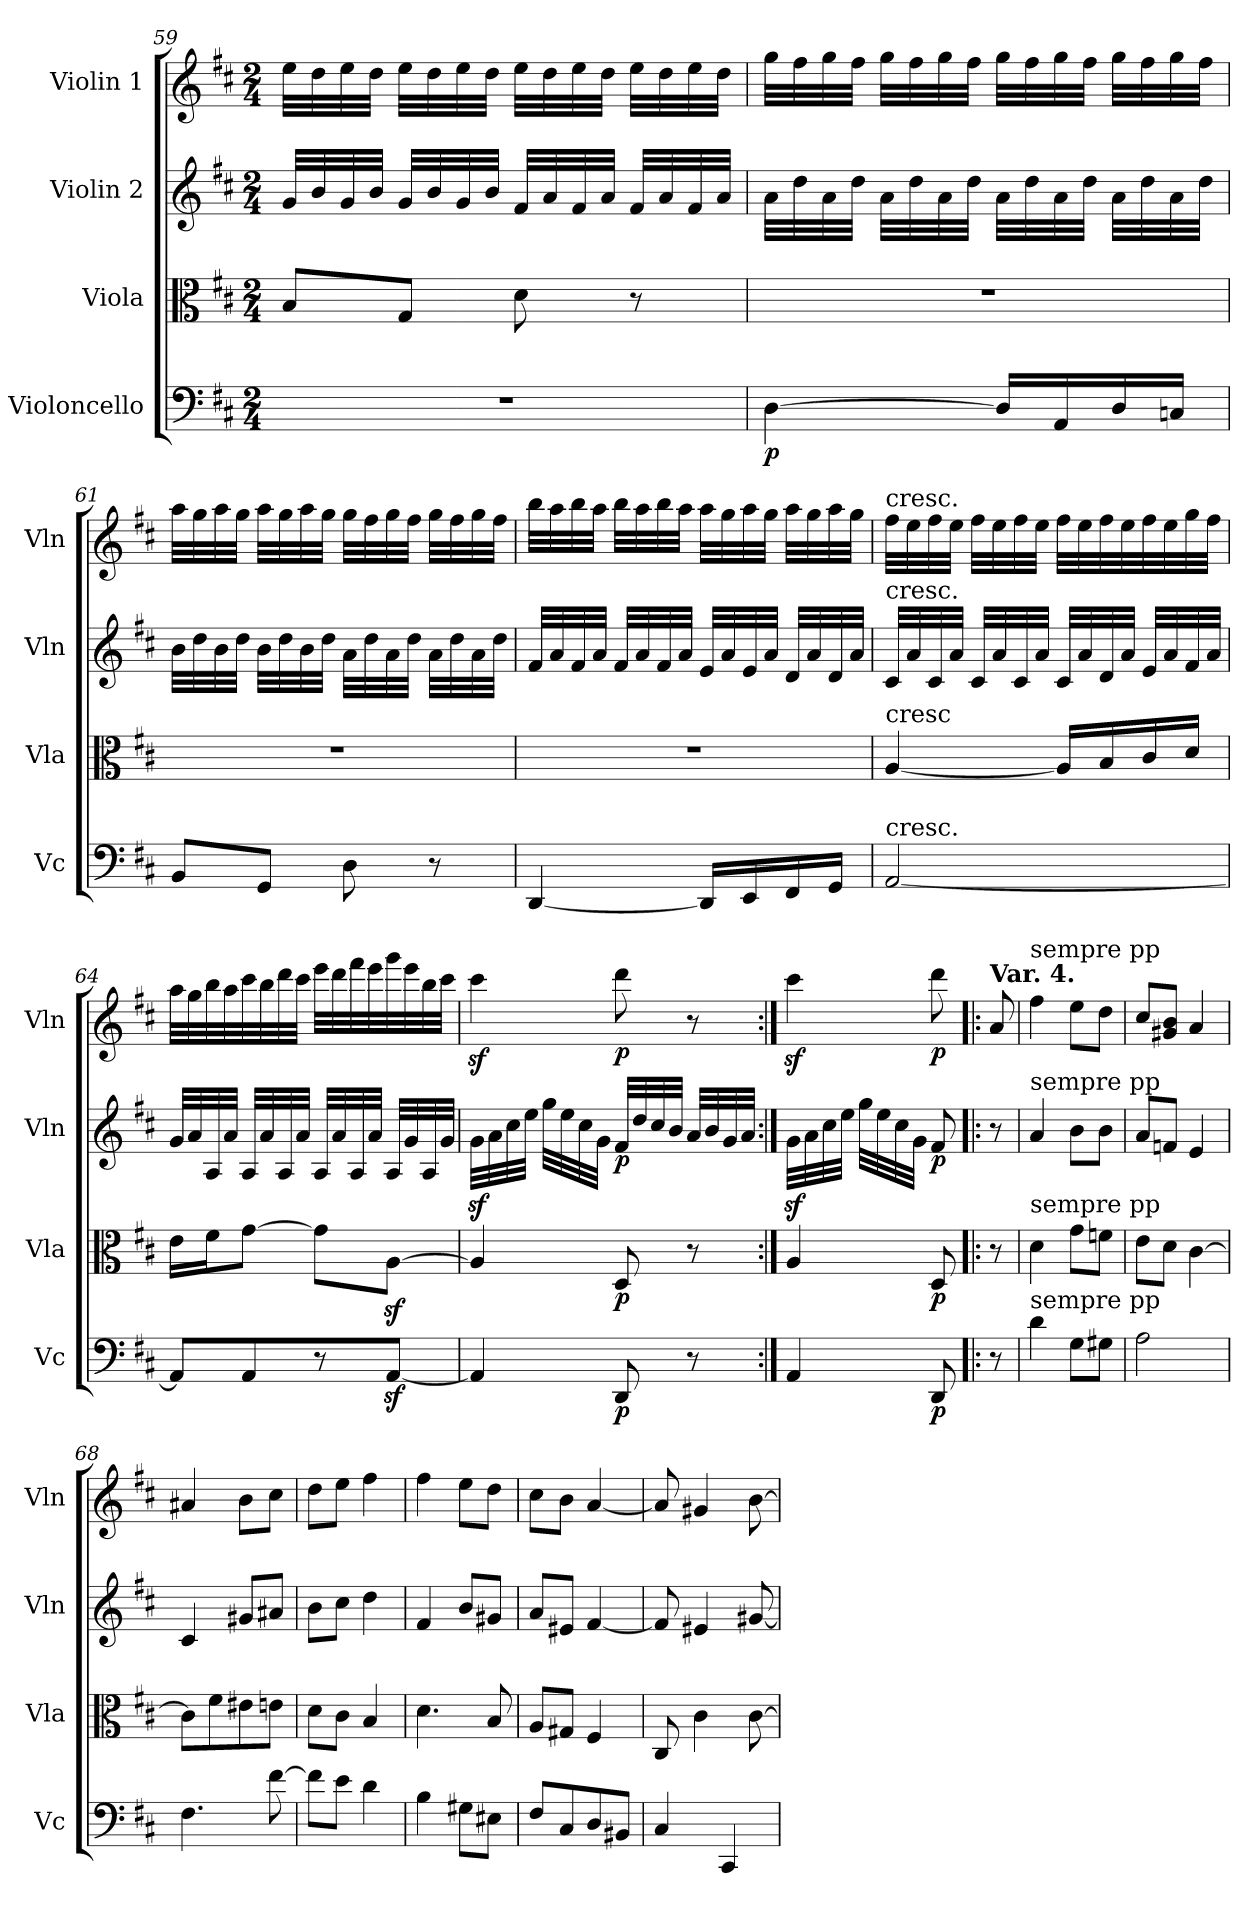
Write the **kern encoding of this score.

**kern	**dynam	**kern	**dynam	**kern	**dynam	**kern	**dynam
*part4	*part4	*part3	*part3	*part2	*part2	*part1	*part1
*staff4	*staff4	*staff3	*staff3	*staff2	*staff2	*staff1	*staff1
*I"Violoncello	*	*I"Viola	*	*I"Violin 2	*	*I"Violin 1	*
*I'Vc	*	*I'Vla	*	*I'Vln	*	*I'Vln	*
!!LO:PB:g=z
*clefF4	*	*clefC3	*	*clefG2	*	*clefG2	*
*k[f#c#]	*	*k[f#c#]	*	*k[f#c#]	*	*k[f#c#]	*
*D:	*	*D:	*	*D:	*	*D:	*
*M2/4	*	*M2/4	*	*M2/4	*	*M2/4	*
=59	=59	=59	=59	=59	=59	=59	=59
2r	.	8B/L	.	32g/LLL	.	32ee\LLL	.
.	.	.	.	32b/	.	32dd\	.
.	.	.	.	32g/	.	32ee\	.
.	.	.	.	32b/JJJ	.	32dd\JJJ	.
.	.	8G/J	.	32g/LLL	.	32ee\LLL	.
.	.	.	.	32b/	.	32dd\	.
.	.	.	.	32g/	.	32ee\	.
.	.	.	.	32b/JJJ	.	32dd\JJJ	.
.	.	8d\	.	32f#/LLL	.	32ee\LLL	.
.	.	.	.	32a/	.	32dd\	.
.	.	.	.	32f#/	.	32ee\	.
.	.	.	.	32a/JJJ	.	32dd\JJJ	.
.	.	8r	.	32f#/LLL	.	32ee\LLL	.
.	.	.	.	32a/	.	32dd\	.
.	.	.	.	32f#/	.	32ee\	.
.	.	.	.	32a/JJJ	.	32dd\JJJ	.
=60	=60	=60	=60	=60	=60	=60	=60
!	!LO:DY:b	!	!	!	!	!	!
[4D\	p	2r	.	32a\LLL	.	32gg\LLL	.
.	.	.	.	32dd\	.	32ff#\	.
.	.	.	.	32a\	.	32gg\	.
.	.	.	.	32dd\JJJ	.	32ff#\JJJ	.
.	.	.	.	32a\LLL	.	32gg\LLL	.
.	.	.	.	32dd\	.	32ff#\	.
.	.	.	.	32a\	.	32gg\	.
.	.	.	.	32dd\JJJ	.	32ff#\JJJ	.
16D/LL]	.	.	.	32a\LLL	.	32gg\LLL	.
.	.	.	.	32dd\	.	32ff#\	.
16AA/	.	.	.	32a\	.	32gg\	.
.	.	.	.	32dd\JJJ	.	32ff#\JJJ	.
16D/	.	.	.	32a\LLL	.	32gg\LLL	.
.	.	.	.	32dd\	.	32ff#\	.
16Cn/JJ	.	.	.	32a\	.	32gg\	.
.	.	.	.	32dd\JJJ	.	32ff#\JJJ	.
!!LO:PB:g=z
=61	=61	=61	=61	=61	=61	=61	=61
8BB/L	.	2r	.	32b\LLL	.	32aa\LLL	.
.	.	.	.	32dd\	.	32gg\	.
.	.	.	.	32b\	.	32aa\	.
.	.	.	.	32dd\JJJ	.	32gg\JJJ	.
8GG/J	.	.	.	32b\LLL	.	32aa\LLL	.
.	.	.	.	32dd\	.	32gg\	.
.	.	.	.	32b\	.	32aa\	.
.	.	.	.	32dd\JJJ	.	32gg\JJJ	.
8D\	.	.	.	32a\LLL	.	32gg\LLL	.
.	.	.	.	32dd\	.	32ff#\	.
.	.	.	.	32a\	.	32gg\	.
.	.	.	.	32dd\JJJ	.	32ff#\JJJ	.
8r	.	.	.	32a\LLL	.	32gg\LLL	.
.	.	.	.	32dd\	.	32ff#\	.
.	.	.	.	32a\	.	32gg\	.
.	.	.	.	32dd\JJJ	.	32ff#\JJJ	.
=62	=62	=62	=62	=62	=62	=62	=62
[4DD/	.	2r	.	32f#/LLL	.	32bb\LLL	.
.	.	.	.	32a/	.	32aa\	.
.	.	.	.	32f#/	.	32bb\	.
.	.	.	.	32a/JJJ	.	32aa\JJJ	.
.	.	.	.	32f#/LLL	.	32bb\LLL	.
.	.	.	.	32a/	.	32aa\	.
.	.	.	.	32f#/	.	32bb\	.
.	.	.	.	32a/JJJ	.	32aa\JJJ	.
16DD/LL]	.	.	.	32e/LLL	.	32aa\LLL	.
.	.	.	.	32a/	.	32gg\	.
16EE/	.	.	.	32e/	.	32aa\	.
.	.	.	.	32a/JJJ	.	32gg\JJJ	.
16FF#/	.	.	.	32d/LLL	.	32aa\LLL	.
.	.	.	.	32a/	.	32gg\	.
16GG/JJ	.	.	.	32d/	.	32aa\	.
.	.	.	.	32a/JJJ	.	32gg\JJJ	.
!!LO:LB:g=z
=63	=63	=63	=63	=63	=63	=63	=63
!	!	!	!	!	!	!LO:TX:a:t=cresc.	!
!	!	!	!	!LO:TX:a:t=cresc.	!	!	!
!	!	!LO:TX:a:t=cresc	!	!	!	!	!
!LO:TX:a:t=cresc.	!	!	!	!	!	!	!
[2AA/	.	[4A/	.	32c#/LLL	.	32ff#\LLL	.
.	.	.	.	32a/	.	32ee\	.
.	.	.	.	32c#/	.	32ff#\	.
.	.	.	.	32a/JJJ	.	32ee\JJJ	.
.	.	.	.	32c#/LLL	.	32ff#\LLL	.
.	.	.	.	32a/	.	32ee\	.
.	.	.	.	32c#/	.	32ff#\	.
.	.	.	.	32a/JJJ	.	32ee\JJJ	.
.	.	16A/LL]	.	32c#/LLL	.	32ff#\LLL	.
.	.	.	.	32a/	.	32ee\	.
.	.	16B/	.	32d/	.	32ff#\	.
.	.	.	.	32a/JJJ	.	32ee\	.
.	.	16c#/	.	32e/LLL	.	32ff#\	.
.	.	.	.	32a/	.	32ee\	.
.	.	16d/JJ	.	32f#/	.	32gg\	.
.	.	.	.	32a/JJJ	.	32ff#\JJJ	.
=64	=64	=64	=64	=64	=64	=64	=64
8AA/L]	.	16e\LL	.	32g/LLL	.	32aa\LLL	.
.	.	.	.	32a/	.	32gg\	.
.	.	16f#\J	.	32A/	.	32bb\	.
.	.	.	.	32a/JJJ	.	32aa\	.
8AA/	.	[8g\J	.	32A/LLL	.	32ccc#\	.
.	.	.	.	32a/	.	32bb\	.
.	.	.	.	32A/	.	32ddd\	.
.	.	.	.	32a/JJJ	.	32ccc#\JJJ	.
8r	.	8g\L]	.	32A/LLL	.	32eee\LLL	.
.	.	.	.	32a/	.	32ddd\	.
.	.	.	.	32A/	.	32fff#\	.
.	.	.	.	32a/JJJ	.	32eee\	.
[8AAz</J	.	[8Az<\J	.	32A/LLL	.	32ggg\	.
.	.	.	.	32g/	.	32eee\	.
.	.	.	.	32A/	.	32bb\	.
.	.	.	.	32g/JJJ	.	32ccc#\JJJ	.
!!LO:PB:g=z
=64X7	=64X7	=64X7	=64X7	=64X7	=64X7	=64X7	=64X7
4AA/]	.	4A/]	.	32gz<\LLL	.	4ccc#z<\	.
.	.	.	.	32a\	.	.	.
.	.	.	.	32cc#\	.	.	.
.	.	.	.	32ee\JJJ	.	.	.
.	.	.	.	32gg\LLL	.	.	.
.	.	.	.	32ee\	.	.	.
.	.	.	.	32cc#\	.	.	.
.	.	.	.	32g\JJJ	.	.	.
!	!LO:DY:b	!	!LO:DY:b	!	!LO:DY:b	!	!LO:DY:b
8DD/	p	8D/	p	32f#/LLL	p	8ddd\	p
.	.	.	.	32dd/	.	.	.
.	.	.	.	32cc#/	.	.	.
.	.	.	.	32b/JJJ	.	.	.
8r	.	8r	.	32a/LLL	.	8r	.
.	.	.	.	32b/	.	.	.
.	.	.	.	32g/	.	.	.
.	.	.	.	32a/JJJ	.	.	.
=64X8:|!	=64X8:|!	=64X8:|!	=64X8:|!	=64X8:|!	=64X8:|!	=64X8:|!	=64X8:|!
4AA/	.	4A/	.	32gz<\LLL	.	4ccc#z<\	.
.	.	.	.	32a\	.	.	.
.	.	.	.	32cc#\	.	.	.
.	.	.	.	32ee\JJJ	.	.	.
.	.	.	.	32gg\LLL	.	.	.
.	.	.	.	32ee\	.	.	.
.	.	.	.	32cc#\	.	.	.
.	.	.	.	32g\JJJ	.	.	.
!	!LO:DY:b	!	!LO:DY:b	!	!LO:DY:b	!	!LO:DY:b
8DD/	p	8D/	p	8f#/	p	8ddd\	p
=64X9!|:	=64X9!|:	=64X9!|:	=64X9!|:	=64X9!|:	=64X9!|:	=64X9!|:	=64X9!|:
!	!	!	!	!	!	!LO:TX:a:B:t=Var. 4.	!
8r	.	8r	.	8r	.	8a/	.
=66	=66	=66	=66	=66	=66	=66	=66
!	!	!	!	!	!	!LO:TX:a:t=sempre pp	!
!	!	!	!	!LO:TX:a:t=sempre pp	!	!	!
!	!	!LO:TX:a:t=sempre pp	!	!	!	!	!
!LO:TX:a:t=sempre pp	!	!	!	!	!	!	!
4d\	.	4d\	.	4a/	.	4ff#\	.
8G\L	.	8g\L	.	8b\L	.	8ee\L	.
8G#X\J	.	8fn\J	.	8b\J	.	8dd\J	.
!!LO:LB:g=z
=67	=67	=67	=67	=67	=67	=67	=67
2A\	.	8e\L	.	8a/L	.	8cc#/L	.
.	.	8d\J	.	8fn/J	.	8g#X/ 8b/J	.
.	.	[4c#\	.	4e/	.	4a/	.
!!LO:PB:g=z
=68	=68	=68	=68	=68	=68	=68	=68
4.F#\	.	8c#\L]	.	4c#/	.	4a#X/	.
.	.	8f#\	.	.	.	.	.
.	.	8e#X\	.	8g#X/L	.	8b\L	.
[8f#\	.	8en\J	.	8a#X/J	.	8cc#\J	.
=69	=69	=69	=69	=69	=69	=69	=69
8f#\L]	.	8d\L	.	8b\L	.	8dd\L	.
8e\J	.	8c#\J	.	8cc#\J	.	8ee\J	.
4d\	.	4B/	.	4dd\	.	4ff#\	.
=70	=70	=70	=70	=70	=70	=70	=70
4B\	.	4.d\	.	4f#/	.	4ff#\	.
8G#X\L	.	.	.	8b/L	.	8ee\L	.
8E#X\J	.	8B/	.	8g#X/J	.	8dd\J	.
=71	=71	=71	=71	=71	=71	=71	=71
8F#/L	.	8A/L	.	8a/L	.	8cc#\L	.
8C#/	.	8G#X/J	.	8e#X/J	.	8b\J	.
8D/	.	4F#/	.	[4f#/	.	[4a/	.
8BB#X/J	.	.	.	.	.	.	.
=72	=72	=72	=72	=72	=72	=72	=72
4C#/	.	8C#/	.	8f#/]	.	8a/]	.
.	.	4c#\	.	4e#X/	.	4g#X/	.
4CC#/	.	.	.	.	.	.	.
.	.	[8c#\	.	[8g#X/	.	[8b\	.
=	=	=	=	=	=	=	=
*-	*-	*-	*-	*-	*-	*-	*-
